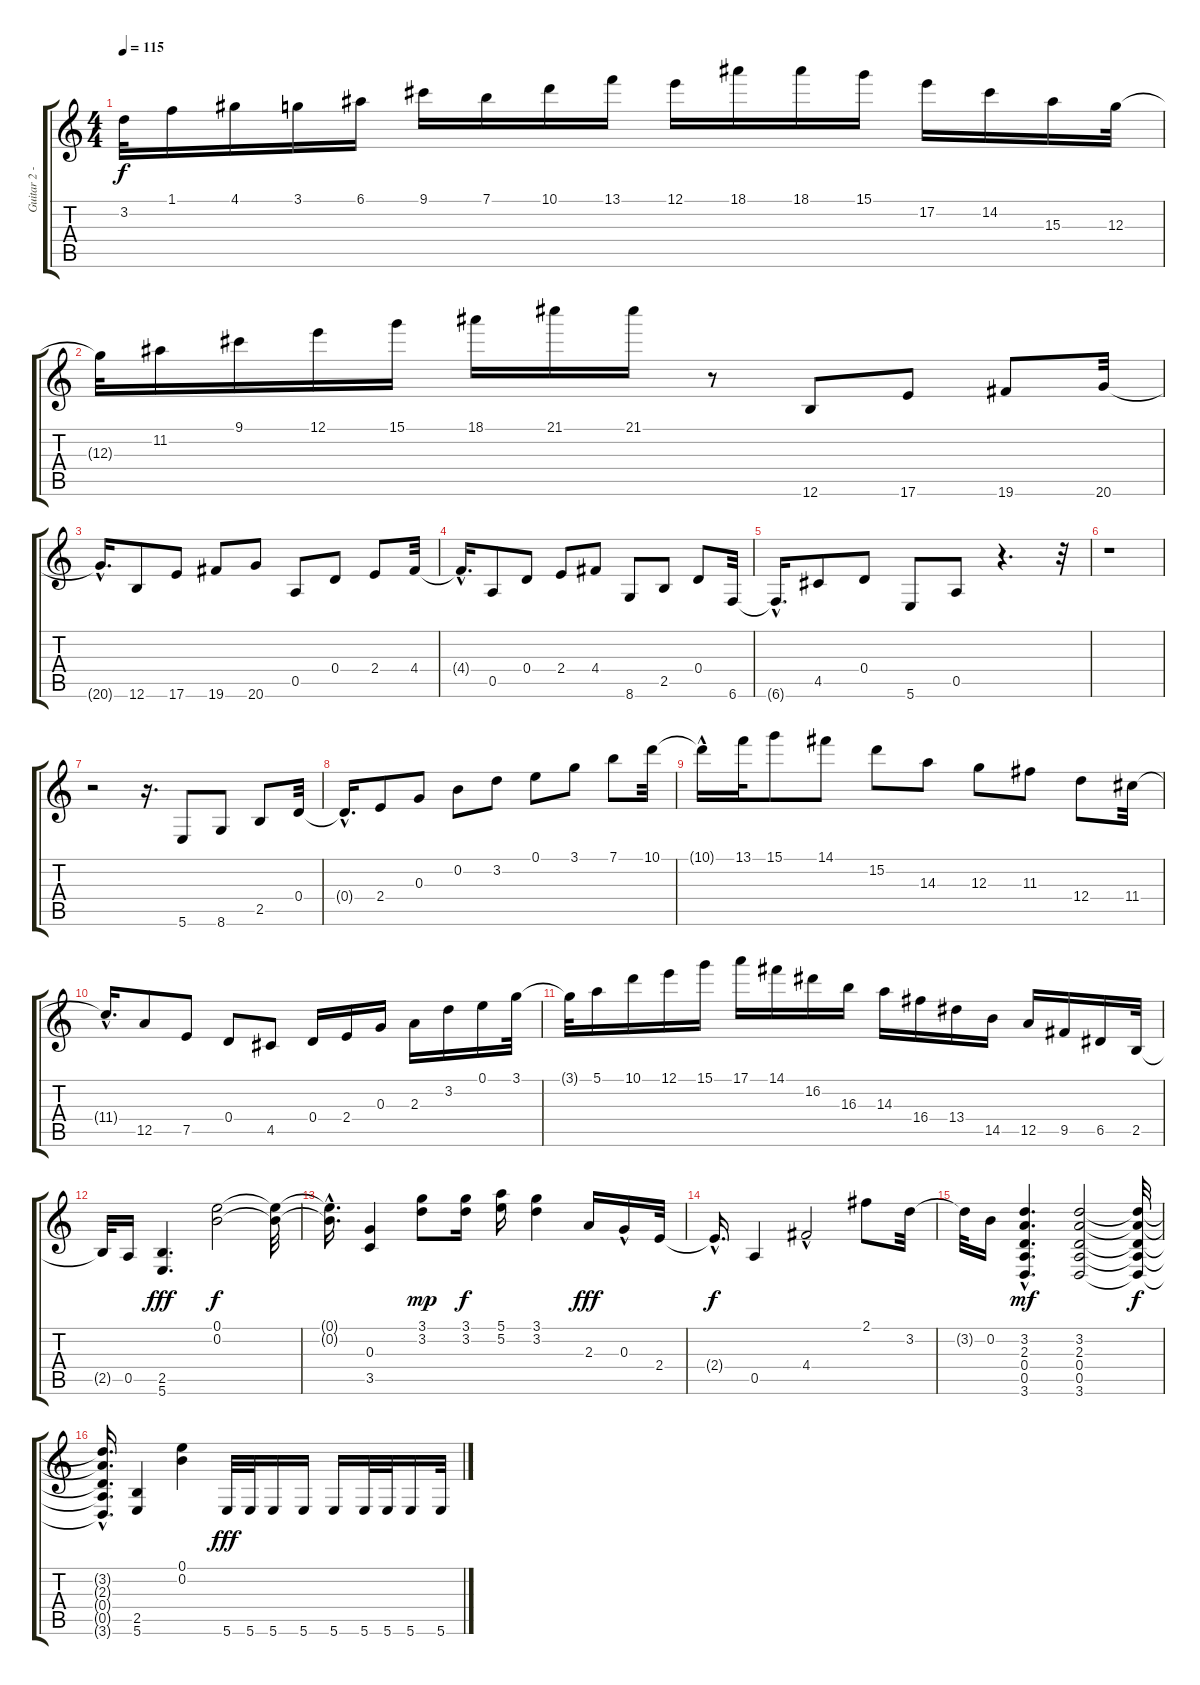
\track ("Guitar 2 - Petrucci" "Guitar 2 -") {instrument distortionguitar}
\staff {score tabs}
\tuning (E4 B3 G3 D3 A2 B1) {hide}
\ts (4 4)
\tempo 115
\clef g2
\ks c
3.2{t}.32{dy f} 1.1.16 4.1.16 3.1.16 6.1.16 9.1.16 7.1.16 10.1.16 13.1.16 12.1.16 18.1.16 18.1.16 15.1.16 17.2.16 14.2.16 15.3.16 12.3.32 |
12.3{t}.32 11.2.16 9.1.16 12.1.16 15.1.16 18.1.16 21.1.16 21.1.16 r.8 12.6.8 17.6.8 19.6.8 20.6.32 |
20.6{hac t}.16{d} 12.6.8 17.6.8 19.6.8 20.6.8 0.5.8 0.4.8 2.4.8 4.4.32 |
4.4{hac t}.16{d} 0.5.8 0.4.8 2.4.8 4.4.8 8.6.8 2.5.8 0.4.8 6.6.32 |
6.6{hac t}.16{d} 4.5.8 0.4.8 5.6.8 0.5.8 r.4{d} r.32 |
r.1 |
r.2 r.16{d} 5.6.8 8.6.8 2.5.8 0.4.32 |
0.4{hac t}.16{d} 2.4.8 0.3.8 0.2.8 3.2.8 0.1.8 3.1.8 7.1.8 10.1.32 |
10.1{hac t}.16 13.1.32 15.1.8 14.1.8 15.2.8 14.3.8 12.3.8 11.3.8 12.4.8 11.4.32 |
11.4{hac t}.16{d} 12.5.8 7.5.8 0.4.8 4.5.8 0.4.16 2.4.16 0.3.16 2.3.16 3.2.16 0.1.16 3.1.32 |
3.1{t}.32 5.1.16 10.1.16 12.1.16 15.1.16 17.1.16 14.1.16 16.2.16 16.3.16 14.3.16 16.4.16 13.4.16 14.5.16 12.5.16 9.5.16 6.5.16 2.5.32 |
2.5{t}.32 0.5.16 (2.5 5.6).4{d dy fff} (0.1 0.2).2{dy f} (0.1{t} 0.2{t}).32 |
(0.1{hac t} 0.2{hac t}).16{d} (0.3 3.5).4 (3.1 3.2).8{dy mp} (3.1 3.2).16{dy f} (5.1 5.2).16 (3.1 3.2).4 2.3.16{dy fff} 0.3{hac}.16 2.4.32 |
2.4{hac t}.16{d dy f} 0.5.4 4.4{hac}.2 2.1.8 3.2.32 |
3.2{t}.32 0.2.16 (3.2{hac} 2.3{hac} 0.4{hac} 0.5{hac} 3.6{hac}).4{d dy mf} (3.2 2.3 0.4 0.5 3.6).2 (3.2{t} 2.3{t} 0.4{t} 0.5{t} 3.6{t}).32{dy f} |
(3.2{hac t} 2.3{hac t} 0.4{hac t} 0.5{hac t} 3.6{hac t}).16{d} (2.5 5.6).4 (0.1 0.2).4 5.6.32{dy fff} 5.6.32 5.6.16 5.6.16 5.6.16 5.6.32 5.6.32 5.6.16 5.6.32
